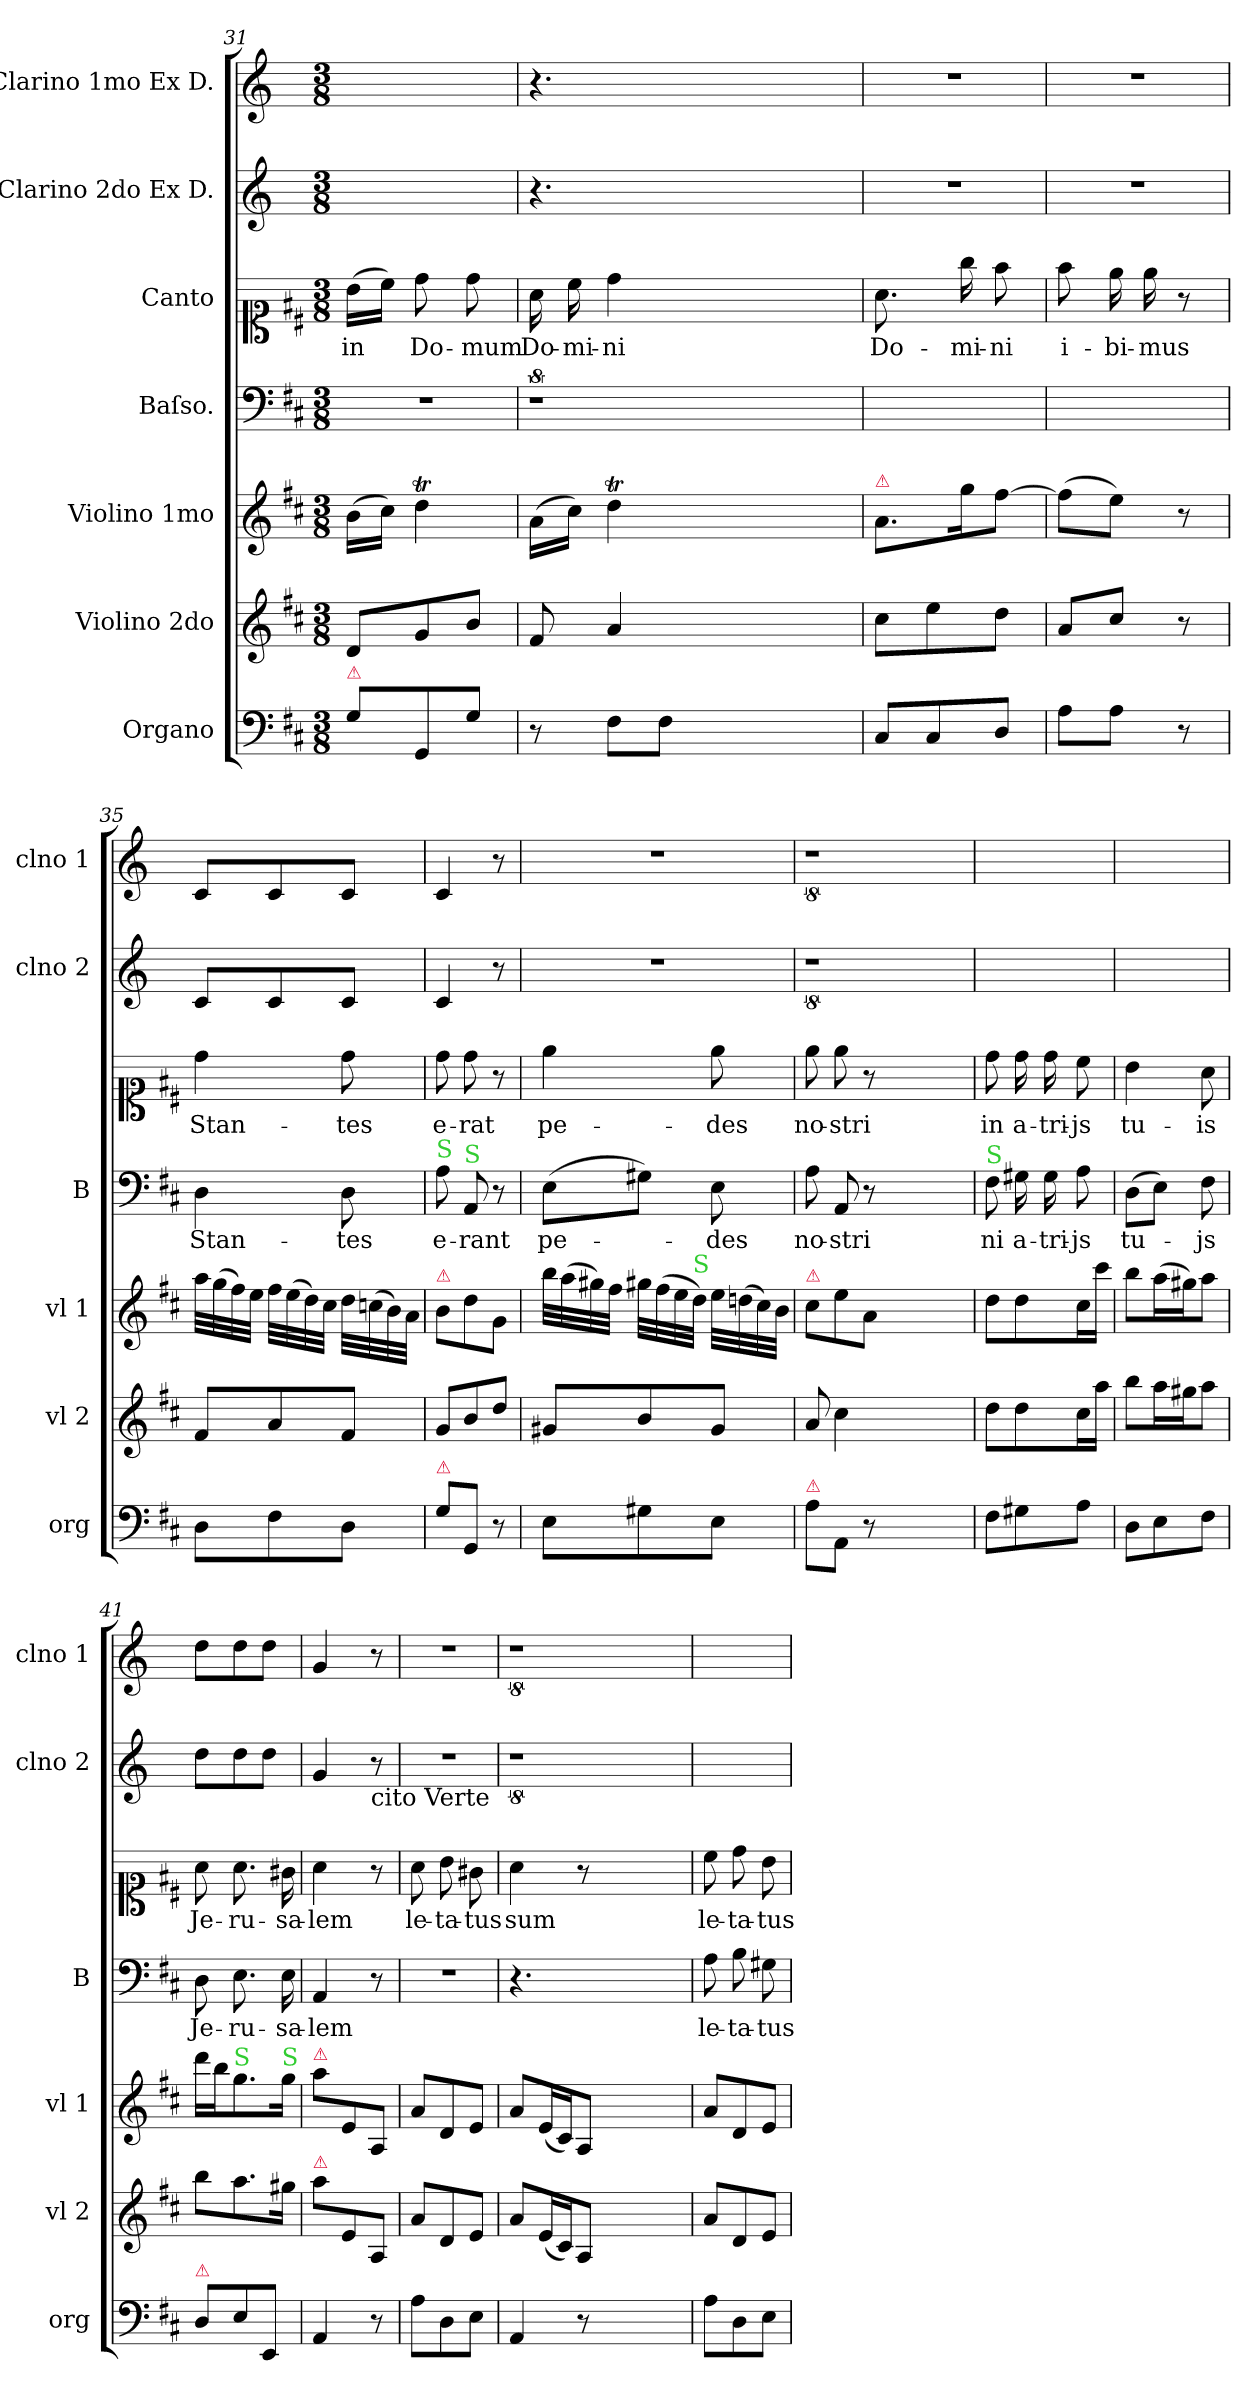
**kern	**kern	**kern	**kern	**text	**kern	**text	**kern	**kern
*part7	*part6	*part5	*part4	*part4	*part3	*part3	*part2	*part1
*staff7	*staff6	*staff5	*staff4	*staff4	*staff3	*staff3	*staff2	*staff1
*I"Organo	*I"Violino 2do	*I"Violino 1mo	*I"Baſso.	*	*I"Canto	*	*I"Clarino 2do Ex D.	*I"Clarino 1mo Ex D.
*I'org	*I'vl 2	*I'vl 1	*I'B	*	*	*	*I'clno 2	*I'clno 1
*clefF4	*clefG2	*clefG2	*clefF4	*	*clefC1	*	*clefG2	*clefG2
*	*	*	*	*	*	*	*ITrd-1c-2	*ITrd-1c-2
*k[f#c#]	*k[f#c#]	*k[f#c#]	*k[f#c#]	*	*k[f#c#]	*	*k[f#c#]	*k[f#c#]
*M3/8	*M3/8	*M3/8	*M3/8	*	*M3/8	*	*M3/8	*M3/8
=31	=31	=31	=31	=31	=31	=31	=31	=31
!LO:TX:a:color=crimson:t=⚠	!	!	!	!	!	!	!	!
8G/L	8d/L	(16b\LL	4.r	.	(16b\LL	in	4.ryy	4.ryy
.	.	16cc#\JJ)	.	.	16cc#\JJ)	.	.	.
8GG/	8g/	4ddT\	.	.	8dd\	Do-	.	.
8G/J	8b/J	.	.	.	8dd\	-mum	.	.
=32	=32	=32	=32	=32	=32	=32	=32	=32
8r	8f#/	(16a\LL	8%9r	.	16a\	Do-	4.r	4.r
.	.	16cc#\JJ)	.	.	16cc#\	-mi-	.	.
8F#\L	4a/	4ddT\	.	.	4dd\	-ni	.	.
8F#\J	.	.	.	.	.	.	.	.
2.ryy	2.ryy	2.ryy	.	.	2.ryy	.	2.ryy	2.ryy
=33	=33	=33	=33	=33	=33	=33	=33	=33
!	!	!LO:TX:a:color=crimson:t=⚠	!	!	!	!	!	!
8C#/L	8cc#\L	8.a/L	4.ryy	.	8.a\	Do-	4.r	4.r
8C#/	8ee\	.	.	.	.	.	.	.
.	.	16gg\K	.	.	16gg\	-mi-	.	.
8D/J	8dd\J	[8ff#\J	.	.	8ff#\	-ni	.	.
=34	=34	=34	=34	=34	=34	=34	=34	=34
8A\L	8a/L	(8ff#\L]	4.ryy	.	8ff#\	i-	4.r	4.r
8A\J	8cc#/J	8ee\J)	.	.	16ee\	-bi-	.	.
.	.	.	.	.	16ee\	-mus	.	.
8r	8r	8r	.	.	8r	.	.	.
=35	=35	=35	=35	=35	=35	=35	=35	=35
8D\L	8f#/L	32aa\LLL	4D\	Stan-	4dd\	Stan-	8d/L	8d/L
.	.	(32gg\	.	.	.	.	.	.
.	.	32ff#\)	.	.	.	.	.	.
.	.	32ee\JJJ	.	.	.	.	.	.
8F#\	8a/	32ff#\LLL	.	.	.	.	8d/	8d/
.	.	(32ee\	.	.	.	.	.	.
.	.	32dd\)	.	.	.	.	.	.
.	.	32cc#\JJJ	.	.	.	.	.	.
8D\J	8f#/J	32dd\LLL	8D\	-tes	8dd\	-tes	8d/J	8d/J
.	.	(32ccn\	.	.	.	.	.	.
.	.	32b\)	.	.	.	.	.	.
.	.	32a\JJJ	.	.	.	.	.	.
=36	=36	=36	=36	=36	=36	=36	=36	=36
!	!	!	!LO:TX:a:color=limegreen:t=S	!	!	!	!	!
!	!	!LO:TX:a:color=crimson:t=⚠	!	!	!	!	!	!
!LO:TX:a:color=crimson:t=⚠	!	!	!	!	!	!	!	!
8G/L	8g/L	8b\L	8A\	e-	8dd\	e-	4d/	4d/
!	!	!	!LO:TX:a:color=limegreen:t=S	!	!	!	!	!
8GG/J	8b/	8dd\	8AA/	-rant	8dd\	-rat	.	.
8r	8dd/J	8g/J	8r	.	8r	.	8r	8r
=37	=37	=37	=37	=37	=37	=37	=37	=37
8E\L	8g#X/L	32bb\LLL	(8E\L	pe-	4ee\	pe-	4.r	4.r
.	.	(32aa\	.	.	.	.	.	.
.	.	32gg#X\)	.	.	.	.	.	.
.	.	32ff#\JJJ	.	.	.	.	.	.
8G#X\	8b/	32gg#X\LLL	8G#X\J)	.	.	.	.	.
.	.	(32ff#\	.	.	.	.	.	.
.	.	32ee\	.	.	.	.	.	.
!	!	!LO:TX:a:color=limegreen:t=S	!	!	!	!	!	!
.	.	32dd\JJJ)	.	.	.	.	.	.
8E\J	8g#/J	32ee\LLL	8E\	-des	8ee\	-des	.	.
.	.	(32ddn\	.	.	.	.	.	.
.	.	32cc#\)	.	.	.	.	.	.
.	.	32b\JJJ	.	.	.	.	.	.
=38	=38	=38	=38	=38	=38	=38	=38	=38
!	!	!LO:TX:a:color=crimson:t=⚠	!	!	!	!	!	!
!LO:TX:a:color=crimson:t=⚠	!	!	!	!	!	!	!	!
8A\L	8a/	8cc#\L	8A\	no-	8ee\	no-	8%9r	8%9r
8AA\J	4cc#\	8ee\	8AA/	-stri	8ee\	-stri	.	.
8r	.	8a/J	8r	.	8r	.	.	.
2.ryy	2.ryy	2.ryy	2.ryy	.	2.ryy	.	.	.
=39	=39	=39	=39	=39	=39	=39	=39	=39
!	!	!	!LO:TX:a:color=limegreen:t=S	!	!	!	!	!
8F#\L	8dd\L	8dd\L	8F#\	ni	8dd\	in	4.ryy	4.ryy
8G#X\	8dd\	8dd\	16G#X\	a-	16dd\	a-	.	.
.	.	.	16G#\	-tri-	16dd\	-tri-	.	.
8A\J	16cc#\L	16cc#\L	8A\	-js	8cc#\	-js	.	.
.	16aa\JJ	16ccc#\JJ	.	.	.	.	.	.
=40	=40	=40	=40	=40	=40	=40	=40	=40
8D\L	8bb\L	8bb\L	(8D\L	tu-	4b\	tu-	4.ryy	4.ryy
8E\	16aa\L	(16aa\L	8E\J)	.	.	.	.	.
.	16gg#X\J	16gg#X\J)	.	.	.	.	.	.
8F#\J	8aa\J	8aa\J	8F#\	-js	8a\	-is	.	.
=41	=41	=41	=41	=41	=41	=41	=41	=41
!LO:TX:a:color=crimson:t=⚠	!	!	!	!	!	!	!	!
8D/L	8bb\L	16ddd\LL	8D\	Je-	8a\	Je-	8ee\L	8ee\L
.	.	16bb\J	.	.	.	.	.	.
!	!	!LO:TX:a:color=limegreen:t=S	!	!	!	!	!	!
8E/	8.aa\	8.gg\	8.E\	-ru-	8.a\	-ru-	8ee\	8ee\
8EE/J	.	.	.	.	.	.	8ee\J	8ee\J
!	!	!LO:TX:a:color=limegreen:t=S	!	!	!	!	!	!
.	16gg#X\Jk	16gg\Jk	16E\	-sa-	16g#X\	-sa-	.	.
=42	=42	=42	=42	=42	=42	=42	=42	=42
!	!	!LO:TX:a:color=crimson:t=⚠	!	!	!	!	!	!
!	!LO:TX:a:color=crimson:t=⚠	!	!	!	!	!	!	!
4AA/	8aa\L	8aa\L	4AA/	-lem	4a\	-lem	4a/	4a/
.	8e/	8e/	.	.	.	.	.	.
!	!	!	!	!	!	!	!LO:TX:b:t=cito Verte	!
8r	8A/J	8A/J	8r	.	8r	.	8r	8r
=43	=43	=43	=43	=43	=43	=43	=43	=43
8A\L	8a/L	8a/L	4.r	.	8a\	le-	4.r	4.r
8D\	8d/	8d/	.	.	8b\	-ta-	.	.
8E\J	8e/J	8e/J	.	.	8g#X\	-tus	.	.
=44	=44	=44	=44	=44	=44	=44	=44	=44
4AA/	8a/L	8a/L	4.r	.	4a\	sum	8%9r	8%9r
.	(16e/L	(16e/L	.	.	.	.	.	.
.	16c#/J)	16c#/J)	.	.	.	.	.	.
8r	8A/J	8A/J	.	.	8r	.	.	.
2.ryy	2.ryy	2.ryy	2.ryy	.	2.ryy	.	.	.
=45	=45	=45	=45	=45	=45	=45	=45	=45
8A\L	8a/L	8a/L	8A\	le-	8cc#\	le-	4.ryy	4.ryy
8D\	8d/	8d/	8B\	-ta-	8dd\	-ta-	.	.
8E\J	8e/J	8e/J	8G#X\	-tus	8b\	-tus	.	.
=	=	=	=	=	=	=	=	=
*-	*-	*-	*-	*-	*-	*-	*-	*-
